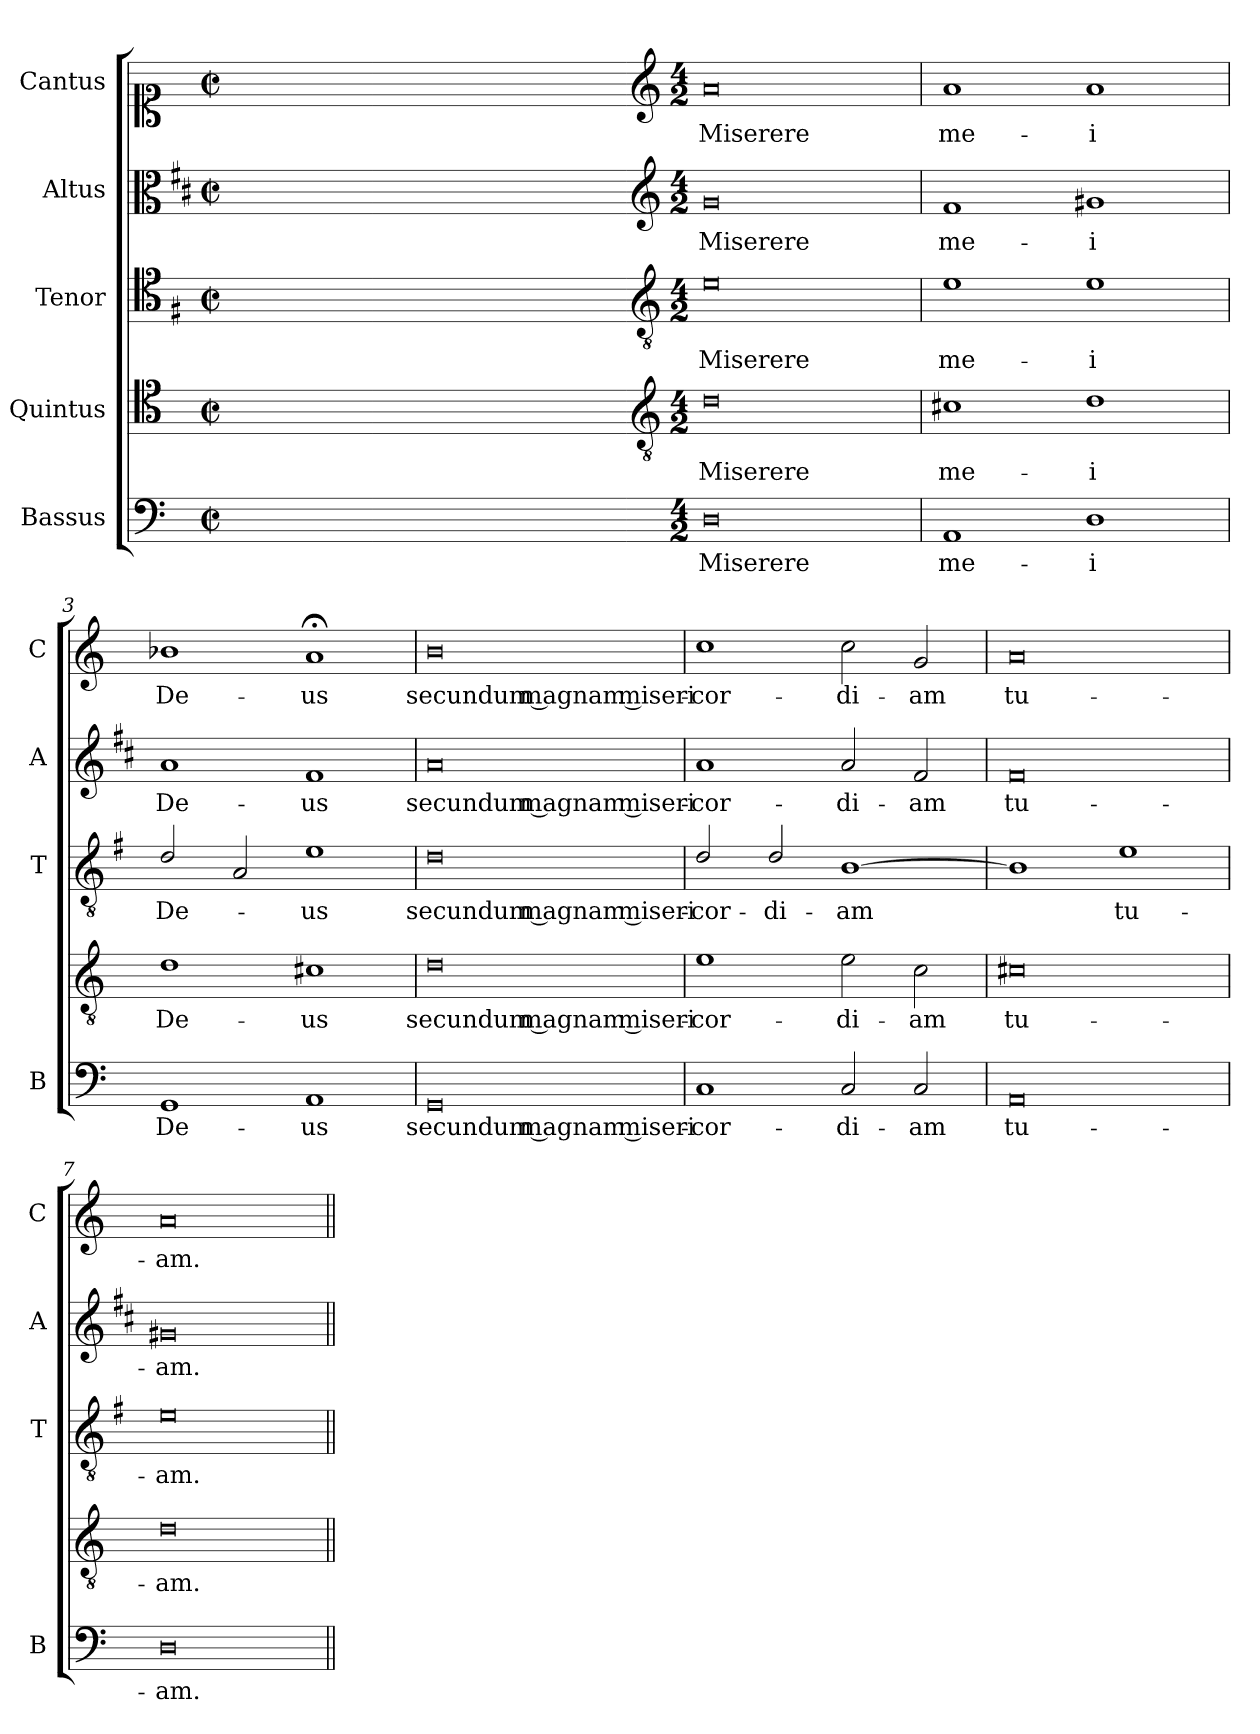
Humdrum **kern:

**kern	**text	**kern	**text	**kern	**text	**kern	**text	**kern	**text
*part5	*part5	*part4	*part4	*part3	*part3	*part2	*part2	*part1	*part1
*staff5	*staff5	*staff4	*staff4	*staff3	*staff3	*staff2	*staff2	*staff1	*staff1
*I"Bassus	*	*I"Quintus	*	*I"Tenor	*	*I"Altus	*	*I"Cantus	*
*I'B	*	*	*	*I'T	*	*I'A	*	*I'C	*
*clefF4	*	*clefC4	*	*clefC4	*	*clefC3	*	*clefC1	*
*	*	*	*	*ITrd4c7	*	*ITrd1c2	*	*	*
*k[]	*	*k[]	*	*k[]	*	*k[]	*	*k[]	*
*C:	*	*C:	*	*C:	*	*C:	*	*C:	*
*M2/2	*	*M2/2	*	*M2/2	*	*M2/2	*	*M2/2	*
*met(c|)	*	*met(c|)	*	*met(c|)	*	*met(c|)	*	*met(c|)	*
=	=	=	=	=	=	=	=	=	=
1ryy	.	1ryy	.	1ryy	.	1ryy	.	1ryy	.
=1X-	=1X-	=1X-	=1X-	=1X-	=1X-	=1X-	=1X-	=1X-	=1X-
4ryy	.	4ryy	.	4ryy	.	4ryy	.	4ryy	.
4ryy	.	4ryy	.	4ryy	.	4ryy	.	4ryy	.
4ryy	.	4ryy	.	4ryy	.	4ryy	.	4ryy	.
4ryy	.	4ryy	.	4ryy	.	4ryy	.	4ryy	.
=1-	=1-	=1-	=1-	=1-	=1-	=1-	=1-	=1-	=1-
*	*	*clefGv2	*	*clefGv2	*	*clefG2	*	*clefG2	*
*M4/2	*	*M4/2	*	*M4/2	*	*M4/2	*	*M4/2	*
!	!LO:LY:b	!	!LO:LY:b	!	!LO:LY:b	!	!LO:LY:b	!	!LO:LY:b
0D	Miserere	0d	Miserere	0A	Miserere	0f	Miserere	0a	Miserere
=2	=2	=2	=2	=2	=2	=2	=2	=2	=2
!	!LO:LY:b	!	!LO:LY:b	!	!LO:LY:b	!	!LO:LY:b	!	!LO:LY:b
1AA	me-	1c#X	me-	1A	me-	1e	me-	1a	me-
!	!LO:LY:b	!	!LO:LY:b	!	!LO:LY:b	!	!LO:LY:b	!	!LO:LY:b
1D	-i	1d	-i	1A	-i	1f#X	-i	1a	-i
=3	=3	=3	=3	=3	=3	=3	=3	=3	=3
!	!LO:LY:b	!	!LO:LY:b	!	!LO:LY:b	!	!LO:LY:b	!	!LO:LY:b
1GG	De-	1d	De-	2G/	De-	1g	De-	1b-X	De-
.	.	.	.	2D/	.	.	.	.	.
!	!LO:LY:b	!	!LO:LY:b	!	!LO:LY:b	!	!LO:LY:b	!	!LO:LY:b
1AA	-us	1c#X	-us	1A	-us	1e	-us	1a;<	-us
=4	=4	=4	=4	=4	=4	=4	=4	=4	=4
!	!LO:LY:b	!	!LO:LY:b	!	!LO:LY:b	!	!LO:LY:b	!	!LO:LY:b
0GG	secundum magnam miseri-	0d	secundum magnam miseri-	0G	secundum magnam miseri-	0g	secundum magnam miseri-	0b	secundum magnam miseri-
!!LO:LB:g=z
=5	=5	=5	=5	=5	=5	=5	=5	=5	=5
!	!LO:LY:b	!	!LO:LY:b	!	!LO:LY:b	!	!LO:LY:b	!	!LO:LY:b
1C	-cor-	1e	-cor-	2G/	-cor-	1g	-cor-	1cc	-cor-
!	!	!	!	!	!LO:LY:b	!	!	!	!
.	.	.	.	2G/	-di-	.	.	.	.
!	!LO:LY:b	!	!LO:LY:b	!	!LO:LY:b	!	!LO:LY:b	!	!LO:LY:b
2C/	-di-	2e\	-di-	[1E	-am	2g/	-di-	2cc\	-di-
!	!LO:LY:b	!	!LO:LY:b	!	!	!	!LO:LY:b	!	!LO:LY:b
2C/	-am	2c\	-am	.	.	2e/	-am	2g/	-am
=6	=6	=6	=6	=6	=6	=6	=6	=6	=6
!	!LO:LY:b	!	!LO:LY:b	!	!	!	!LO:LY:b	!	!LO:LY:b
0AA	tu-	0c#X	tu-	1E]	.	0e	tu-	0a	tu-
!	!	!	!	!	!LO:LY:b	!	!	!	!
.	.	.	.	1A	tu-	.	.	.	.
=7	=7	=7	=7	=7	=7	=7	=7	=7	=7
!	!LO:LY:b	!	!LO:LY:b	!	!LO:LY:b	!	!LO:LY:b	!	!LO:LY:b
0D	-am.	0d	-am.	0A	-am.	0f#X	-am.	0a	-am.
=||	=||	=||	=||	=||	=||	=||	=||	=||	=||
*-	*-	*-	*-	*-	*-	*-	*-	*-	*-
